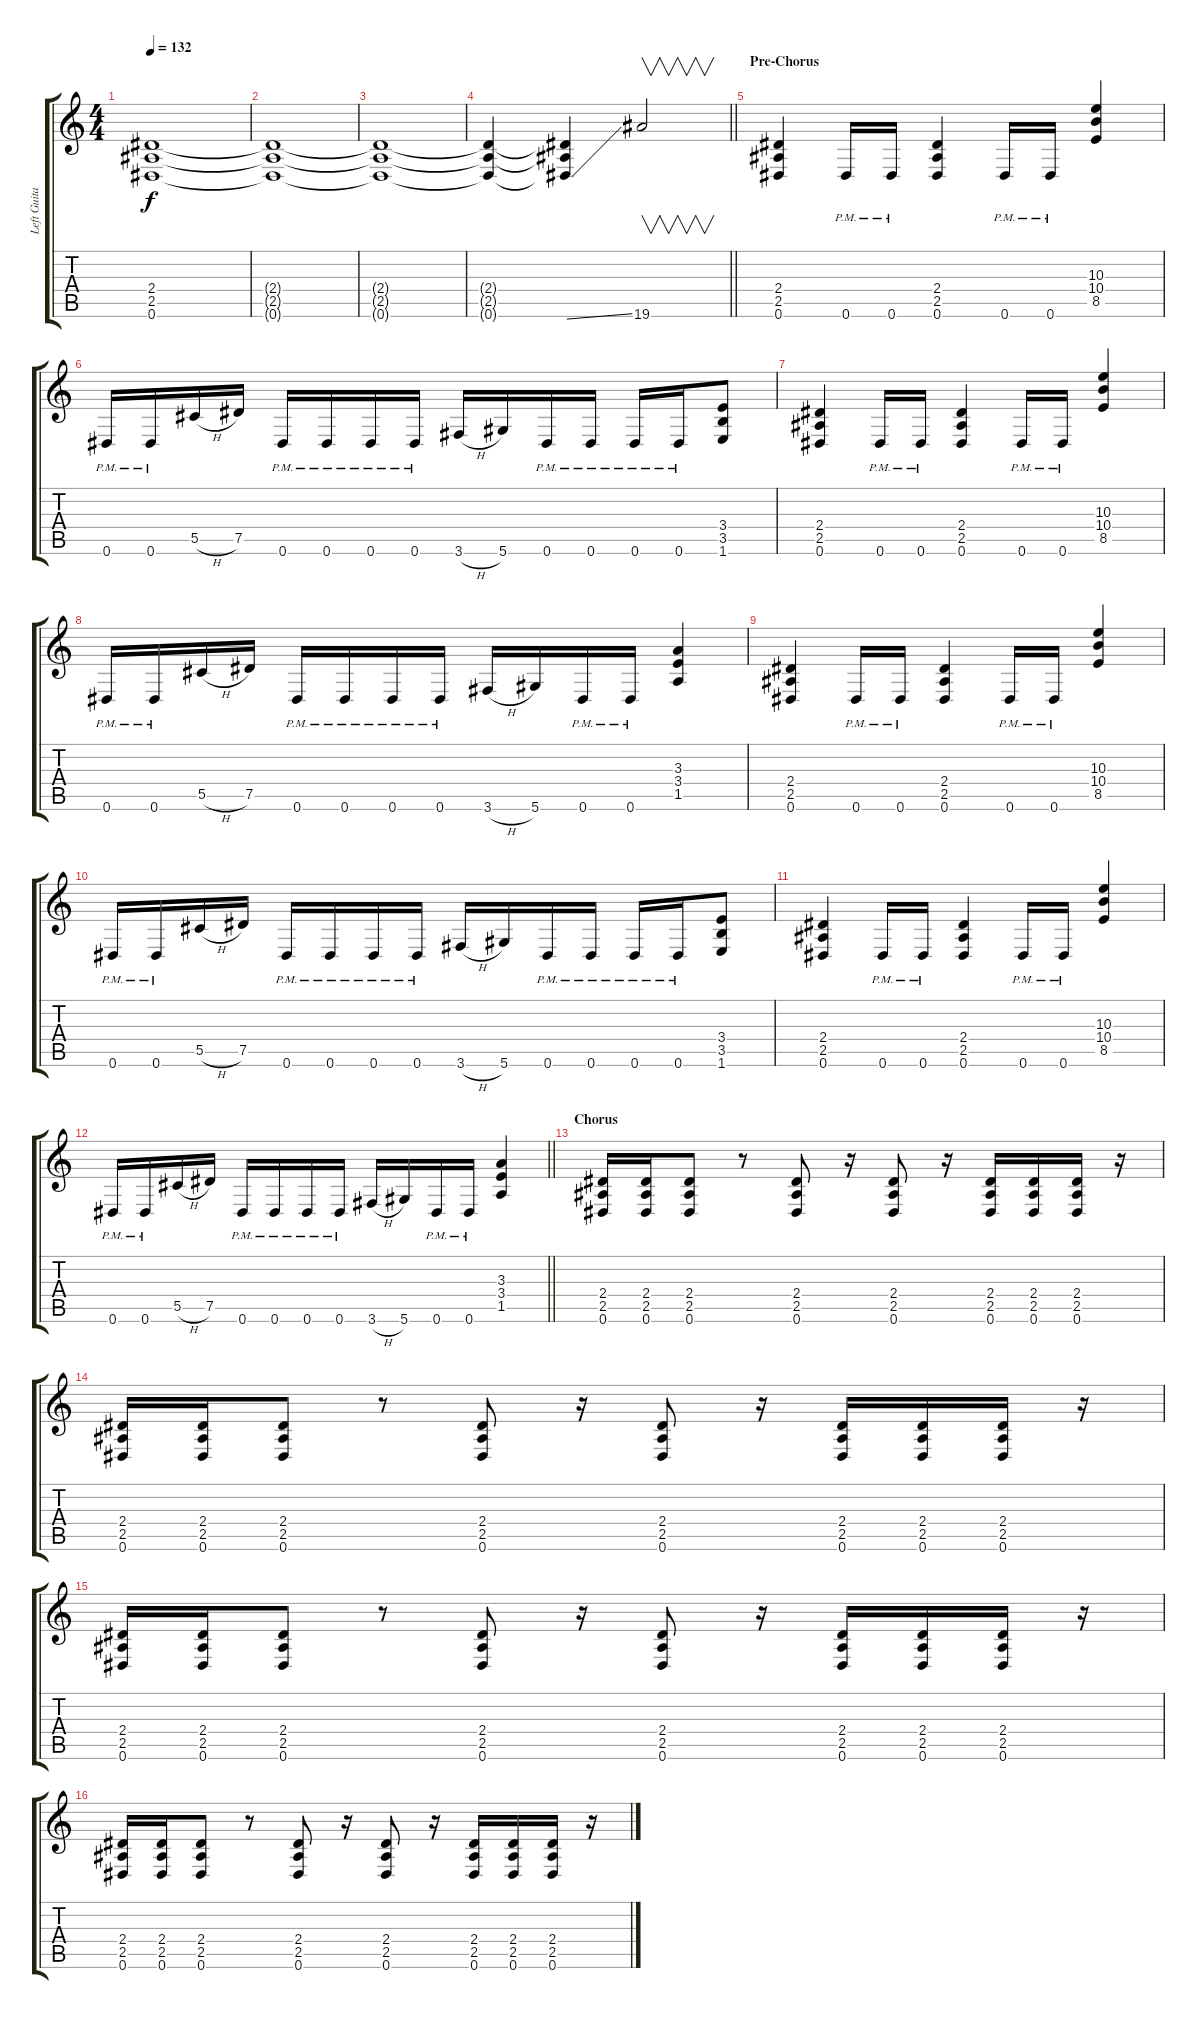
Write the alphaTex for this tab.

\track ("Left Guitar" "Left Guita") {instrument distortionguitar}
\staff {score tabs}
\tuning (Eb4 Bb3 Gb3 Db3 Ab2 Eb2) {hide}
\ts (4 4)
\tempo 132
\clef g2
\ks c
(2.4{t} 2.5{t} 0.6{t}).1{dy f} |
(2.4{t} 2.5{t} 0.6{t}).1 |
(2.4{t} 2.5{t} 0.6{t}).1 |
\barLineRight lightlight
(2.4{t} 2.5{t} 0.6{t}).4 (2.4{t} 2.5{t} 0.6{ss t}).4{volume 13} 19.6.2{v} |
\section ("" "Pre-Chorus")
(2.4 2.5 0.6).4 0.6{pm}.16 0.6{pm}.16 (2.4 2.5 0.6).4 0.6{pm}.16 0.6{pm}.16 (10.3 10.4 8.5).4 |
0.6{pm}.16 0.6{pm}.16 5.5{h}.16 7.5.16 0.6{pm}.16 0.6{pm}.16 0.6{pm}.16 0.6{pm}.16 3.6{h}.16 5.6.16 0.6{pm}.16 0.6{pm}.16 0.6{pm}.16 0.6{pm}.16 (3.4 3.5 1.6).8 |
(2.4 2.5 0.6).4 0.6{pm}.16 0.6{pm}.16 (2.4 2.5 0.6).4 0.6{pm}.16 0.6{pm}.16 (10.3 10.4 8.5).4 |
0.6{pm}.16 0.6{pm}.16 5.5{h}.16 7.5.16 0.6{pm}.16 0.6{pm}.16 0.6{pm}.16 0.6{pm}.16 3.6{h}.16 5.6.16 0.6{pm}.16 0.6{pm}.16 (3.3 3.4 1.5).4 |
(2.4 2.5 0.6).4 0.6{pm}.16 0.6{pm}.16 (2.4 2.5 0.6).4 0.6{pm}.16 0.6{pm}.16 (10.3 10.4 8.5).4 |
0.6{pm}.16 0.6{pm}.16 5.5{h}.16 7.5.16 0.6{pm}.16 0.6{pm}.16 0.6{pm}.16 0.6{pm}.16 3.6{h}.16 5.6.16 0.6{pm}.16 0.6{pm}.16 0.6{pm}.16 0.6{pm}.16 (3.4 3.5 1.6).8 |
(2.4 2.5 0.6).4 0.6{pm}.16 0.6{pm}.16 (2.4 2.5 0.6).4 0.6{pm}.16 0.6{pm}.16 (10.3 10.4 8.5).4 |
\barLineRight lightlight
0.6{pm}.16 0.6{pm}.16 5.5{h}.16 7.5.16 0.6{pm}.16 0.6{pm}.16 0.6{pm}.16 0.6{pm}.16 3.6{h}.16 5.6.16 0.6{pm}.16 0.6{pm}.16 (3.3 3.4 1.5).4 |
\section ("" "Chorus")
(2.4 2.5 0.6).16 (2.4 2.5 0.6).16 (2.4 2.5 0.6).8 r.8 (2.4 2.5 0.6).8 r.16 (2.4 2.5 0.6).8 r.16 (2.4 2.5 0.6).16 (2.4 2.5 0.6).16 (2.4 2.5 0.6).16 r.16 |
(2.4 2.5 0.6).16 (2.4 2.5 0.6).16 (2.4 2.5 0.6).8 r.8 (2.4 2.5 0.6).8 r.16 (2.4 2.5 0.6).8 r.16 (2.4 2.5 0.6).16 (2.4 2.5 0.6).16 (2.4 2.5 0.6).16 r.16 |
(2.4 2.5 0.6).16 (2.4 2.5 0.6).16 (2.4 2.5 0.6).8 r.8 (2.4 2.5 0.6).8 r.16 (2.4 2.5 0.6).8 r.16 (2.4 2.5 0.6).16 (2.4 2.5 0.6).16 (2.4 2.5 0.6).16 r.16 |
(2.4 2.5 0.6).16 (2.4 2.5 0.6).16 (2.4 2.5 0.6).8 r.8 (2.4 2.5 0.6).8 r.16 (2.4 2.5 0.6).8 r.16 (2.4 2.5 0.6).16 (2.4 2.5 0.6).16 (2.4 2.5 0.6).16 r.16
